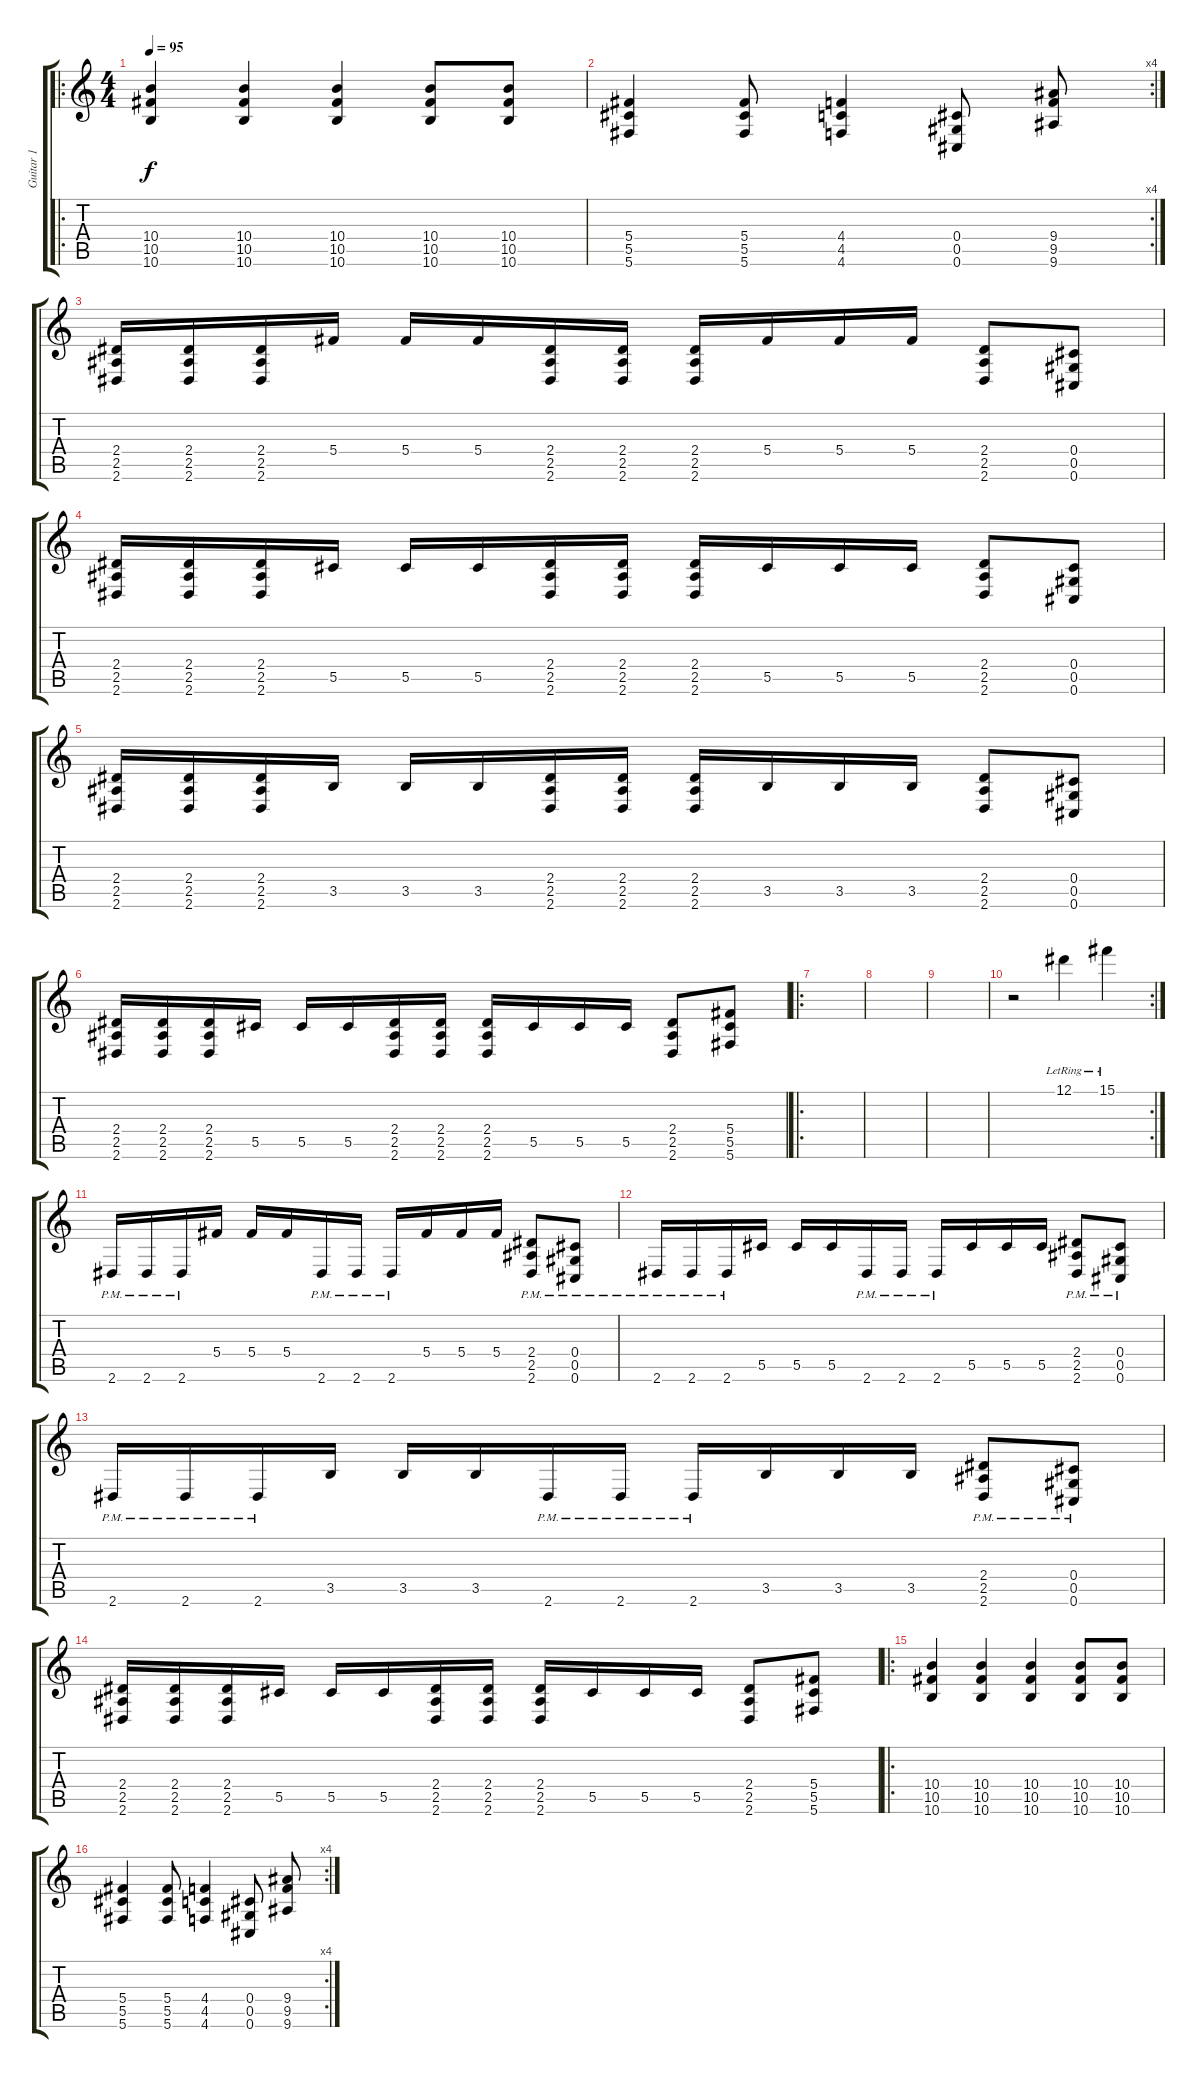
\track ("Guitar 1" "Guitar 1") {instrument distortionguitar}
\staff {score tabs}
\tuning (Eb4 Bb3 Gb3 Db3 Ab2 Db2) {hide}
\ro
\ts (4 4)
\tempo 95
\clef g2
\ks c
(10.4 10.5 10.6).4{dy f} (10.4 10.5 10.6).4 (10.4 10.5 10.6).4 (10.4 10.5 10.6).8 (10.4 10.5 10.6).8 |
\rc 4
(5.4 5.5 5.6).4 (5.4 5.5 5.6).8 (4.4 4.5 4.6).4 (0.4 0.5 0.6).8 (9.4 9.5 9.6).8 |
(2.4 2.5 2.6).16 (2.4 2.5 2.6).16 (2.4 2.5 2.6).16 5.4.16 5.4.16 5.4.16 (2.4 2.5 2.6).16 (2.4 2.5 2.6).16 (2.4 2.5 2.6).16 5.4.16 5.4.16 5.4.16 (2.4 2.5 2.6).8 (0.4 0.5 0.6).8 |
(2.4 2.5 2.6).16 (2.4 2.5 2.6).16 (2.4 2.5 2.6).16 5.5.16 5.5.16 5.5.16 (2.4 2.5 2.6).16 (2.4 2.5 2.6).16 (2.4 2.5 2.6).16 5.5.16 5.5.16 5.5.16 (2.4 2.5 2.6).8 (0.4 0.5 0.6).8 |
(2.4 2.5 2.6).16 (2.4 2.5 2.6).16 (2.4 2.5 2.6).16 3.5.16 3.5.16 3.5.16 (2.4 2.5 2.6).16 (2.4 2.5 2.6).16 (2.4 2.5 2.6).16 3.5.16 3.5.16 3.5.16 (2.4 2.5 2.6).8 (0.4 0.5 0.6).8 |
(2.4 2.5 2.6).16 (2.4 2.5 2.6).16 (2.4 2.5 2.6).16 5.5.16 5.5.16 5.5.16 (2.4 2.5 2.6).16 (2.4 2.5 2.6).16 (2.4 2.5 2.6).16 5.5.16 5.5.16 5.5.16 (2.4 2.5 2.6).8 (5.4 5.5 5.6).8 |
\ro
|
|
|
\rc 2
r.2 12.1{lr}.4 15.1{lr}.4 |
2.6{pm}.16 2.6{pm}.16 2.6{pm}.16 5.4.16 5.4.16 5.4.16 2.6{pm}.16 2.6{pm}.16 2.6{pm}.16 5.4.16 5.4.16 5.4.16 (2.4{pm} 2.5{pm} 2.6{pm}).8 (0.4{pm} 0.5{pm} 0.6{pm}).8 |
2.6{pm}.16 2.6{pm}.16 2.6{pm}.16 5.5.16 5.5.16 5.5.16 2.6{pm}.16 2.6{pm}.16 2.6{pm}.16 5.5.16 5.5.16 5.5.16 (2.4{pm} 2.5{pm} 2.6{pm}).8 (0.4{pm} 0.5{pm} 0.6{pm}).8 |
2.6{pm}.16 2.6{pm}.16 2.6{pm}.16 3.5.16 3.5.16 3.5.16 2.6{pm}.16 2.6{pm}.16 2.6{pm}.16 3.5.16 3.5.16 3.5.16 (2.4{pm} 2.5{pm} 2.6{pm}).8 (0.4{pm} 0.5{pm} 0.6{pm}).8 |
(2.4 2.5 2.6).16 (2.4 2.5 2.6).16 (2.4 2.5 2.6).16 5.5.16 5.5.16 5.5.16 (2.4 2.5 2.6).16 (2.4 2.5 2.6).16 (2.4 2.5 2.6).16 5.5.16 5.5.16 5.5.16 (2.4 2.5 2.6).8 (5.4 5.5 5.6).8 |
\ro
(10.4 10.5 10.6).4 (10.4 10.5 10.6).4 (10.4 10.5 10.6).4 (10.4 10.5 10.6).8 (10.4 10.5 10.6).8 |
\rc 4
(5.4 5.5 5.6).4 (5.4 5.5 5.6).8 (4.4 4.5 4.6).4 (0.4 0.5 0.6).8 (9.4 9.5 9.6).8
